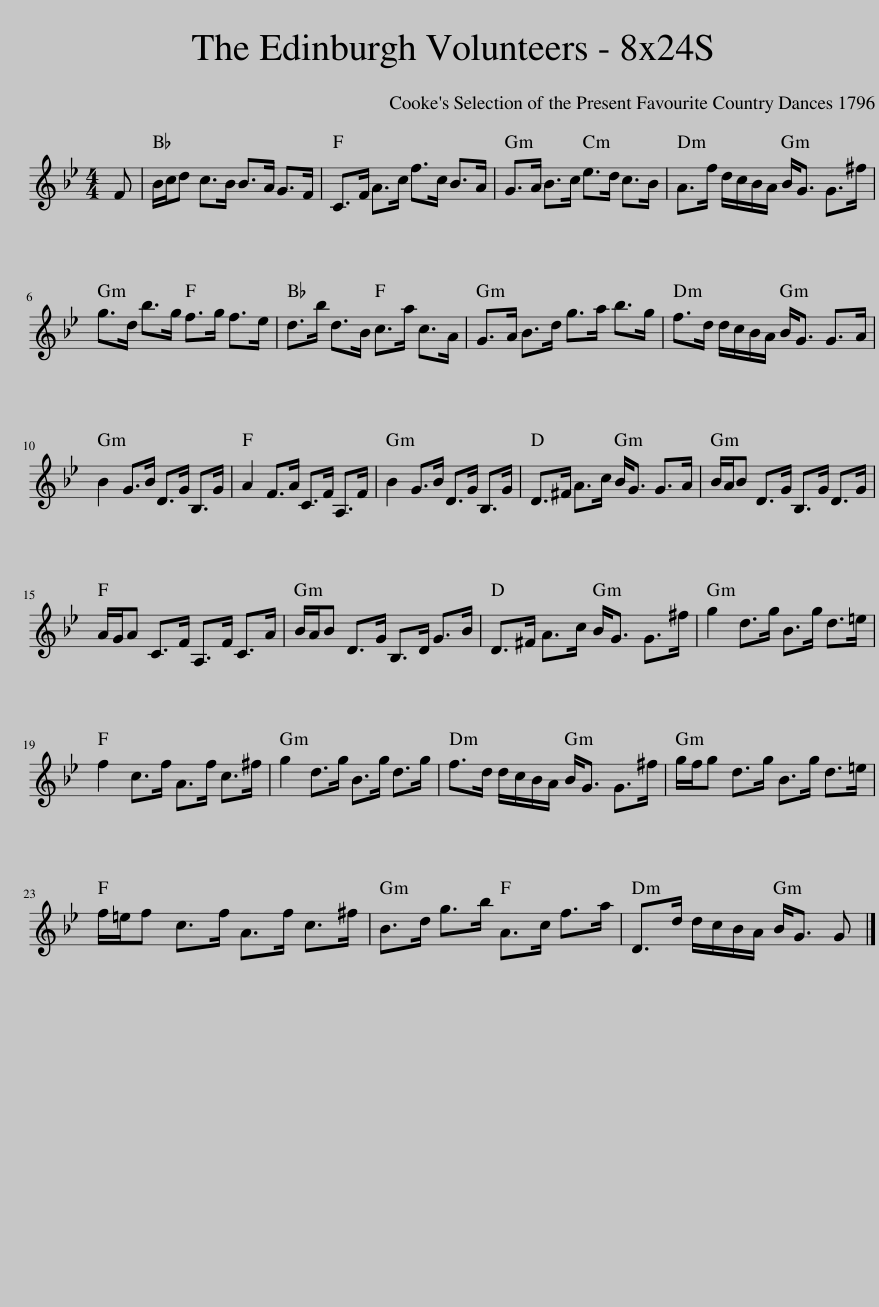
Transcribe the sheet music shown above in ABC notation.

X:1
L:1/8
M:4/4
I:linebreak $
K:Gmin
V:1 treble
V:1
 F | B/c/d c>B B>A G>F | C>F A>c f>c B>A | G>A B>c e>d c>B | A>f d/c/B/A/ B<G G>^f |$ %5
 g>d b>g f>g f>e | d>b d>B c>a c>A | G>A B>d g>a b>g | f>d d/c/B/A/ B<G G>A |$ B2 G>B D>G B,>G | %10
 A2 F>A C>F A,>F | B2 G>B D>G B,>G | D>^F A>c B<G G>A | B/A/B D>G B,>G D>G |$ A/G/A C>F A,>F C>A | %15
 B/A/B D>G B,>D G>B | D>^F A>c B<G G>^f | g2 d>g B>g d>=e |$ f2 c>f A>f c>^f | g2 d>g B>g d>g | %20
 f>d d/c/B/A/ B<G G>^f | g/f/g d>g B>g d>=e |$ f/=e/f c>f A>f c>^f | B>d g>b A>c f>a | D>d d/c/B/A/ B<G G |] %25
